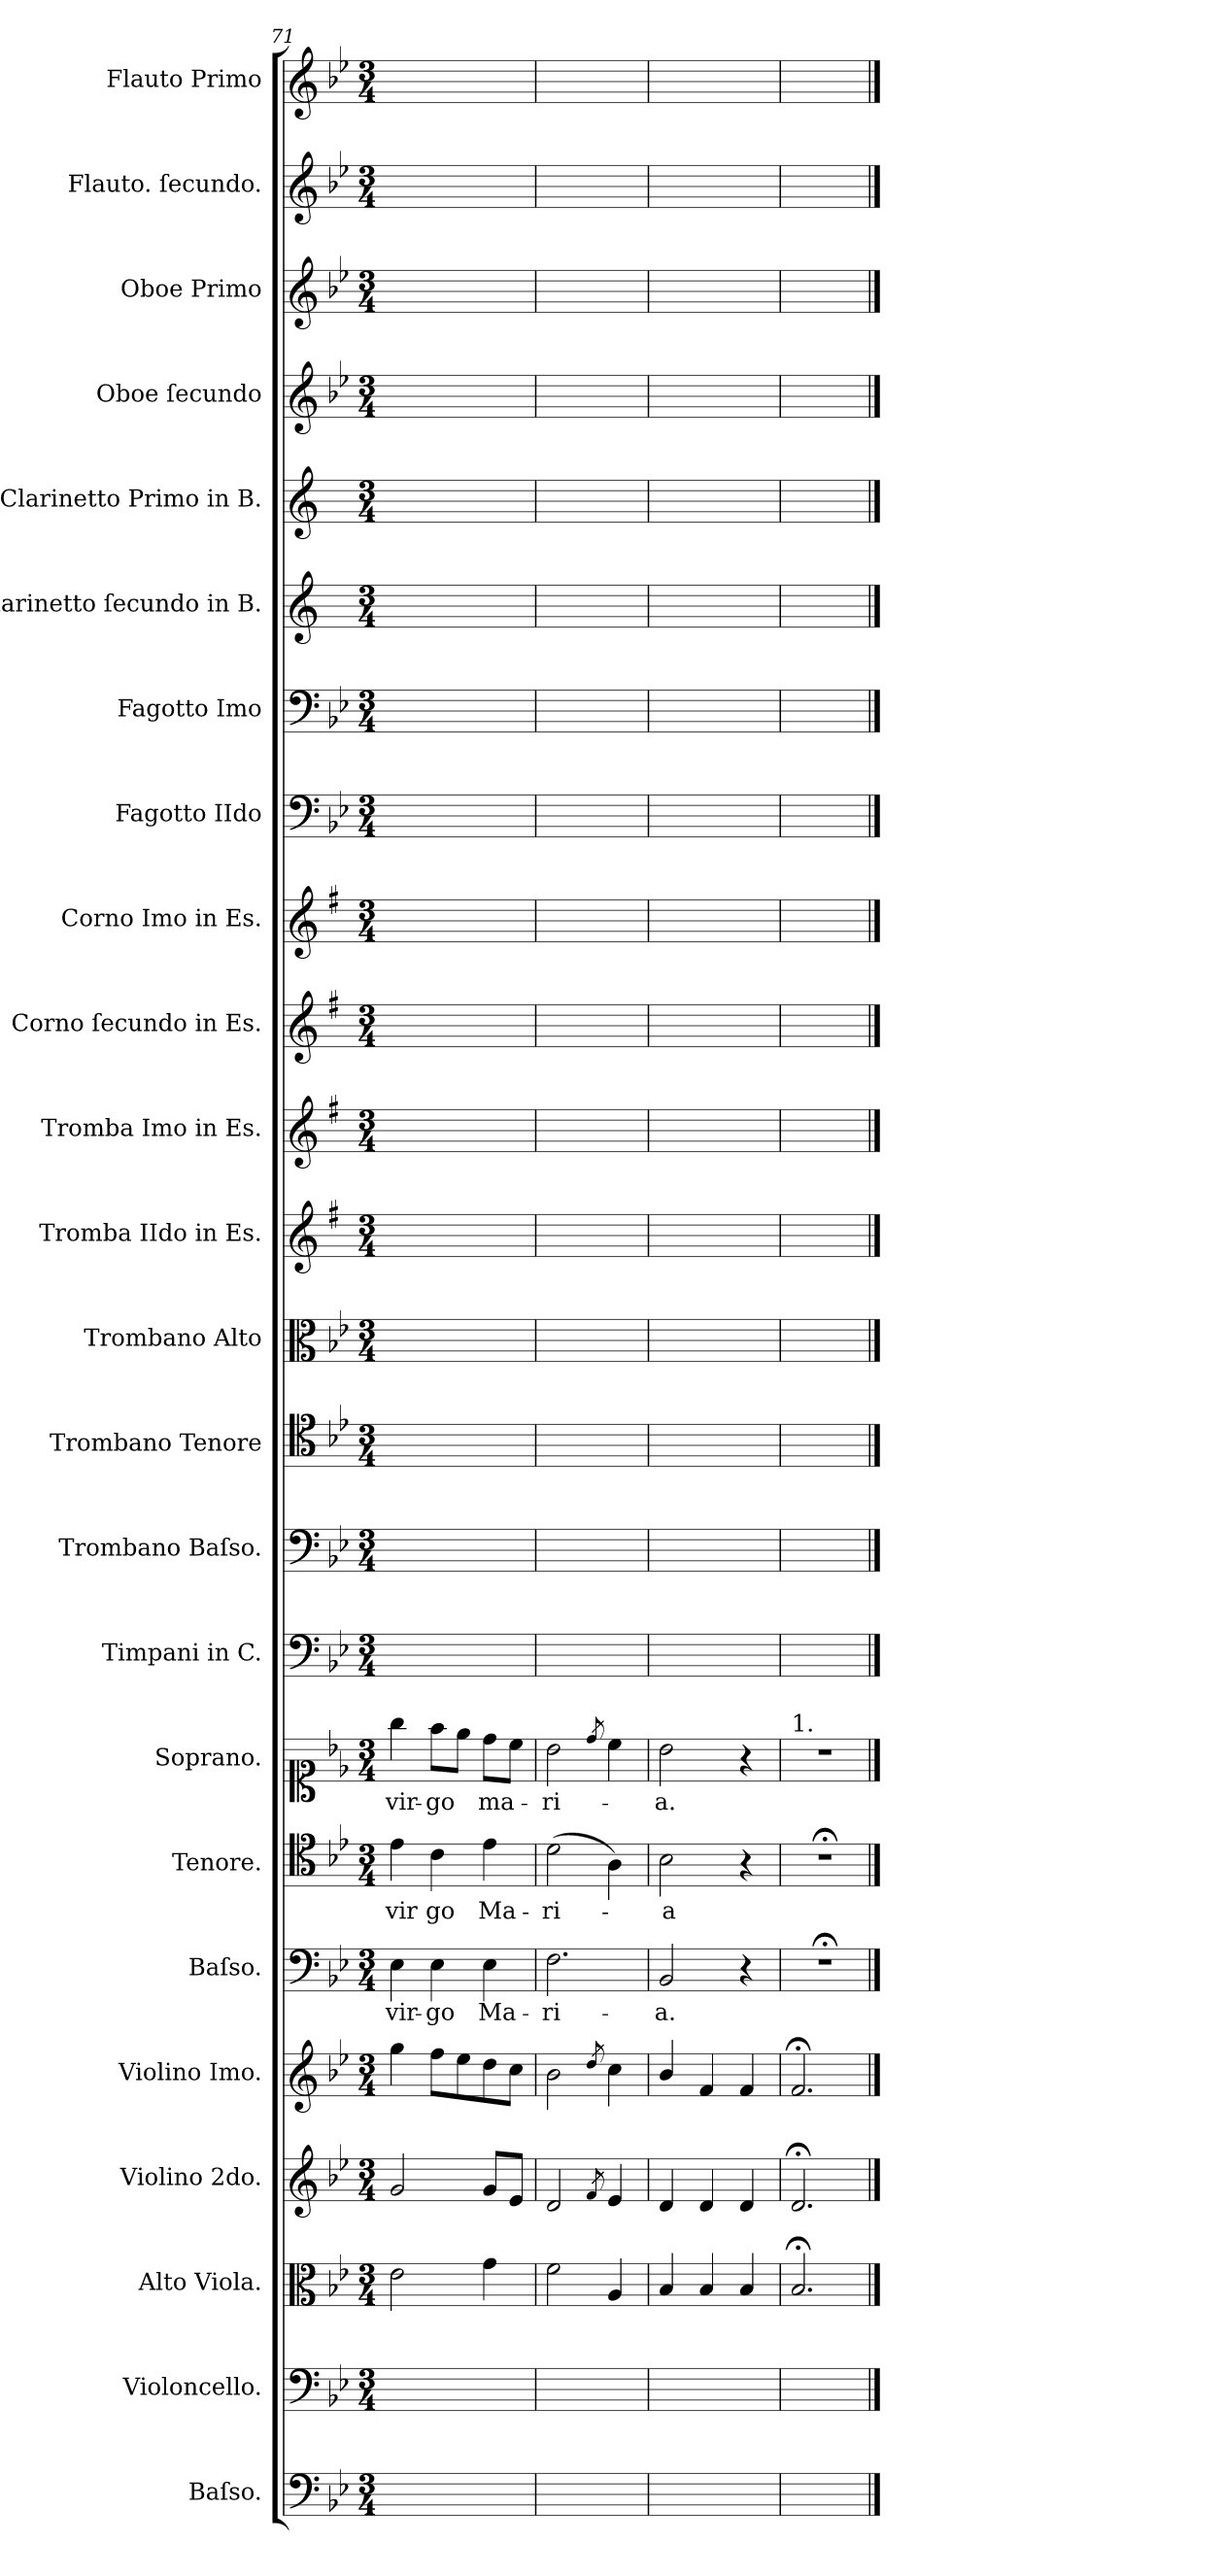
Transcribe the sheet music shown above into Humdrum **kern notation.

**kern	**kern	**kern	**kern	**kern	**kern	**text	**kern	**text	**kern	**text	**kern	**kern	**kern	**kern	**kern	**kern	**kern	**kern	**kern	**kern	**kern	**kern	**kern	**kern	**kern	**kern
*part24	*part23	*part22	*part21	*part20	*part19	*part19	*part18	*part18	*part17	*part17	*part16	*part15	*part14	*part13	*part12	*part11	*part10	*part9	*part8	*part7	*part6	*part5	*part4	*part3	*part2	*part1
*staff24	*staff23	*staff22	*staff21	*staff20	*staff19	*staff19	*staff18	*staff18	*staff17	*staff17	*staff16	*staff15	*staff14	*staff13	*staff12	*staff11	*staff10	*staff9	*staff8	*staff7	*staff6	*staff5	*staff4	*staff3	*staff2	*staff1
*I"Baſso.	*I"Violoncello.	*I"Alto Viola.	*I"Violino 2do.	*I"Violino Imo.	*I"Baſso.	*	*I"Tenore.	*	*I"Soprano.	*	*I"Timpani in C.	*I"Trombano Baſso.	*I"Trombano Tenore	*I"Trombano Alto	*I"Tromba IIdo in Es.	*I"Tromba Imo in Es.	*I"Corno ſecundo in Es.	*I"Corno Imo in Es.	*I"Fagotto IIdo	*I"Fagotto Imo	*I"Clarinetto ſecundo in B.	*I"Clarinetto Primo in B.	*I"Oboe ſecundo	*I"Oboe Primo	*I"Flauto. ſecundo.	*I"Flauto Primo
*I'b	*I'vlc	*I'vla	*I'vl II	*I'vl I	*I'B	*	*I'T	*	*I'S	*	*I'timp	*I'b-trb	*I't-trb	*I'a-trb	*I'tr II	*I'tr I	*I'cor II	*I'cor I	*I'fag II	*I'fag I	*I'cl II	*I'cl I	*I'ob II	*I'ob I	*I'fl II	*I'fl I
*clefF4	*clefF4	*clefC3	*clefG2	*clefG2	*clefF4	*	*clefC4	*	*clefC1	*	*clefF4	*clefF4	*clefC4	*clefC3	*clefG2	*clefG2	*clefG2	*clefG2	*clefF4	*clefF4	*clefG2	*clefG2	*clefG2	*clefG2	*clefG2	*clefG2
*	*	*	*	*	*	*	*	*	*	*	*	*	*	*	*ITrd-2c-3	*ITrd-2c-3	*ITrd5c9	*ITrd5c9	*	*	*ITrd1c2	*ITrd1c2	*	*	*	*
*k[b-e-]	*k[b-e-]	*k[b-e-]	*k[b-e-]	*k[b-e-]	*k[b-e-]	*	*k[b-e-]	*	*k[b-e-]	*	*k[b-e-]	*k[b-e-]	*k[b-e-]	*k[b-e-]	*k[b-e-]	*k[b-e-]	*k[b-e-]	*k[b-e-]	*k[b-e-]	*k[b-e-]	*k[b-e-]	*k[b-e-]	*k[b-e-]	*k[b-e-]	*k[b-e-]	*k[b-e-]
*B-:	*B-:	*B-:	*B-:	*B-:	*B-:	*	*B-:	*	*B-:	*	*B-:	*B-:	*B-:	*B-:	*B-:	*B-:	*B-:	*B-:	*B-:	*B-:	*B-:	*B-:	*B-:	*B-:	*B-:	*B-:
*M3/4	*M3/4	*M3/4	*M3/4	*M3/4	*M3/4	*	*M3/4	*	*M3/4	*	*M3/4	*M3/4	*M3/4	*M3/4	*M3/4	*M3/4	*M3/4	*M3/4	*M3/4	*M3/4	*M3/4	*M3/4	*M3/4	*M3/4	*M3/4	*M3/4
=71	=71	=71	=71	=71	=71	=71	=71	=71	=71	=71	=71	=71	=71	=71	=71	=71	=71	=71	=71	=71	=71	=71	=71	=71	=71	=71
2.ryy	2.ryy	2e-\	2g/	4gg\	4E-\	vir-	4e-\	vir	4gg\	vir-	2.ryy	2.ryy	2.ryy	2.ryy	2.ryy	2.ryy	2.ryy	2.ryy	2.ryy	2.ryy	2.ryy	2.ryy	2.ryy	2.ryy	2.ryy	2.ryy
.	.	.	.	8ff\L	4E-\	-go	4c\	-go	8ff\L	-go	.	.	.	.	.	.	.	.	.	.	.	.	.	.	.	.
.	.	.	.	8ee-\	.	.	.	.	8ee-\J	.	.	.	.	.	.	.	.	.	.	.	.	.	.	.	.	.
.	.	4g\	8g/L	8dd\	4E-\	Ma-	4e-\	Ma-	8dd\L	ma-	.	.	.	.	.	.	.	.	.	.	.	.	.	.	.	.
.	.	.	8e-/J	8cc\J	.	.	.	.	8cc\J	.	.	.	.	.	.	.	.	.	.	.	.	.	.	.	.	.
=72	=72	=72	=72	=72	=72	=72	=72	=72	=72	=72	=72	=72	=72	=72	=72	=72	=72	=72	=72	=72	=72	=72	=72	=72	=72	=72
2.ryy	2.ryy	2f\	2d/	2b-\	2.F\	-ri-	(2d\	-ri-	2b-\	-ri-	2.ryy	2.ryy	2.ryy	2.ryy	2.ryy	2.ryy	2.ryy	2.ryy	2.ryy	2.ryy	2.ryy	2.ryy	2.ryy	2.ryy	2.ryy	2.ryy
.	.	.	8qf/	8qdd/	.	.	.	.	8qdd/	.	.	.	.	.	.	.	.	.	.	.	.	.	.	.	.	.
.	.	4A/	4e-/	4cc\	.	.	4A\)	.	4cc\	.	.	.	.	.	.	.	.	.	.	.	.	.	.	.	.	.
=73	=73	=73	=73	=73	=73	=73	=73	=73	=73	=73	=73	=73	=73	=73	=73	=73	=73	=73	=73	=73	=73	=73	=73	=73	=73	=73
2.ryy	2.ryy	4B-/	4d/	4b-/	2BB-/	-a.	2B-\	-a	2b-\	-a.	2.ryy	2.ryy	2.ryy	2.ryy	2.ryy	2.ryy	2.ryy	2.ryy	2.ryy	2.ryy	2.ryy	2.ryy	2.ryy	2.ryy	2.ryy	2.ryy
.	.	4B-/	4d/	4f/	.	.	.	.	.	.	.	.	.	.	.	.	.	.	.	.	.	.	.	.	.	.
.	.	4B-/	4d/	4f/	4r	.	4r	.	4r	.	.	.	.	.	.	.	.	.	.	.	.	.	.	.	.	.
=74	=74	=74	=74	=74	=74	=74	=74	=74	=74	=74	=74	=74	=74	=74	=74	=74	=74	=74	=74	=74	=74	=74	=74	=74	=74	=74
!	!	!	!	!	!	!	!	!	!LO:TX:a:t=1.	!	!	!	!	!	!	!	!	!	!	!	!	!	!	!	!	!
2.ryy	2.ryy	2.B-;</	2.d;</	2.f;</	2.r;<	.	2.r;<	.	2.r	.	2.ryy	2.ryy	2.ryy	2.ryy	2.ryy	2.ryy	2.ryy	2.ryy	2.ryy	2.ryy	2.ryy	2.ryy	2.ryy	2.ryy	2.ryy	2.ryy
==	==	==	==	==	==	==	==	==	==	==	==	==	==	==	==	==	==	==	==	==	==	==	==	==	==	==
*-	*-	*-	*-	*-	*-	*-	*-	*-	*-	*-	*-	*-	*-	*-	*-	*-	*-	*-	*-	*-	*-	*-	*-	*-	*-	*-
